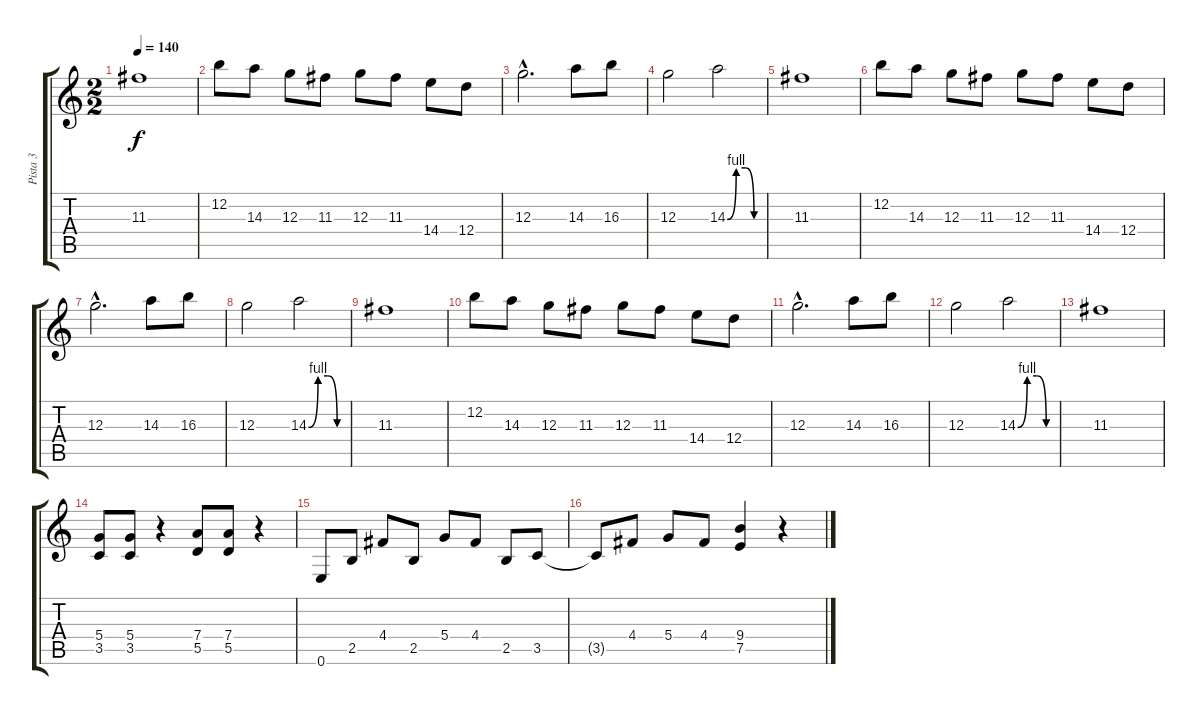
\track ("Pista 3" "Pista 3") {instrument distortionguitar}
\staff {score tabs}
\tuning (E4 B3 G3 D3 A2 E2) {hide}
\ts (2 2)
\tempo 140
\clef g2
\ks c
11.3.1{dy f} |
12.2.8 14.3.8 12.3.8 11.3.8 12.3.8 11.3.8 14.4.8 12.4.8 |
12.3{hac}.2{d} 14.3.8 16.3.8 |
12.3.2 14.3{be (custom 0 0 15 4 30 4 45 0 60 0)}.2 |
11.3.1 |
12.2.8 14.3.8 12.3.8 11.3.8 12.3.8 11.3.8 14.4.8 12.4.8 |
12.3{hac}.2{d} 14.3.8 16.3.8 |
12.3.2 14.3{be (custom 0 0 15 4 30 4 45 0 60 0)}.2 |
11.3.1 |
12.2.8 14.3.8 12.3.8 11.3.8 12.3.8 11.3.8 14.4.8 12.4.8 |
12.3{hac}.2{d} 14.3.8 16.3.8 |
12.3.2 14.3{be (custom 0 0 15 4 30 4 45 0 60 0)}.2 |
11.3.1 |
(5.4 3.5).8 (5.4 3.5).8 r.4 (7.4 5.5).8 (7.4 5.5).8 r.4 |
0.6.8 2.5.8 4.4.8 2.5.8 5.4.8 4.4.8 2.5.8 3.5.8 |
3.5{t}.8 4.4.8 5.4.8 4.4.8 (9.4 7.5).4 r.4
